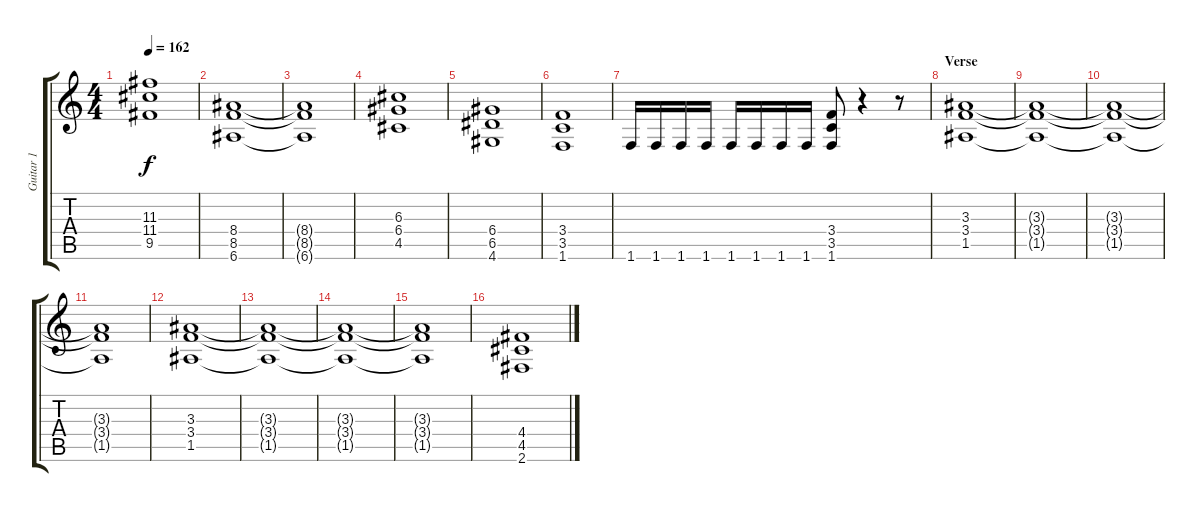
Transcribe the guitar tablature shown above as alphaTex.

\track ("Guitar 1" "Guitar 1") {instrument overdrivenguitar}
\staff {score tabs}
\tuning (E4 B3 G3 D3 A2 E2) {hide}
\ts (4 4)
\tempo 162
\clef g2
\ks c
(11.3{t} 11.4{t} 9.5{t}).1{dy f} |
(8.4 8.5 6.6).1 |
(8.4{t} 8.5{t} 6.6{t}).1 |
(6.3 6.4 4.5).1 |
(6.4 6.5 4.6).1 |
(3.4 3.5 1.6).1 |
1.6.16 1.6.16 1.6.16 1.6.16 1.6.16 1.6.16 1.6.16 1.6.16 (3.4 3.5 1.6).8 r.4 r.8 |
\section ("" "Verse")
(3.3 3.4 1.5).1 |
(3.3{t} 3.4{t} 1.5{t}).1 |
(3.3{t} 3.4{t} 1.5{t}).1 |
(3.3{t} 3.4{t} 1.5{t}).1 |
(3.3 3.4 1.5).1 |
(3.3{t} 3.4{t} 1.5{t}).1 |
(3.3{t} 3.4{t} 1.5{t}).1 |
(3.3{t} 3.4{t} 1.5{t}).1 |
\section ("" "")
(4.4 4.5 2.6).1
